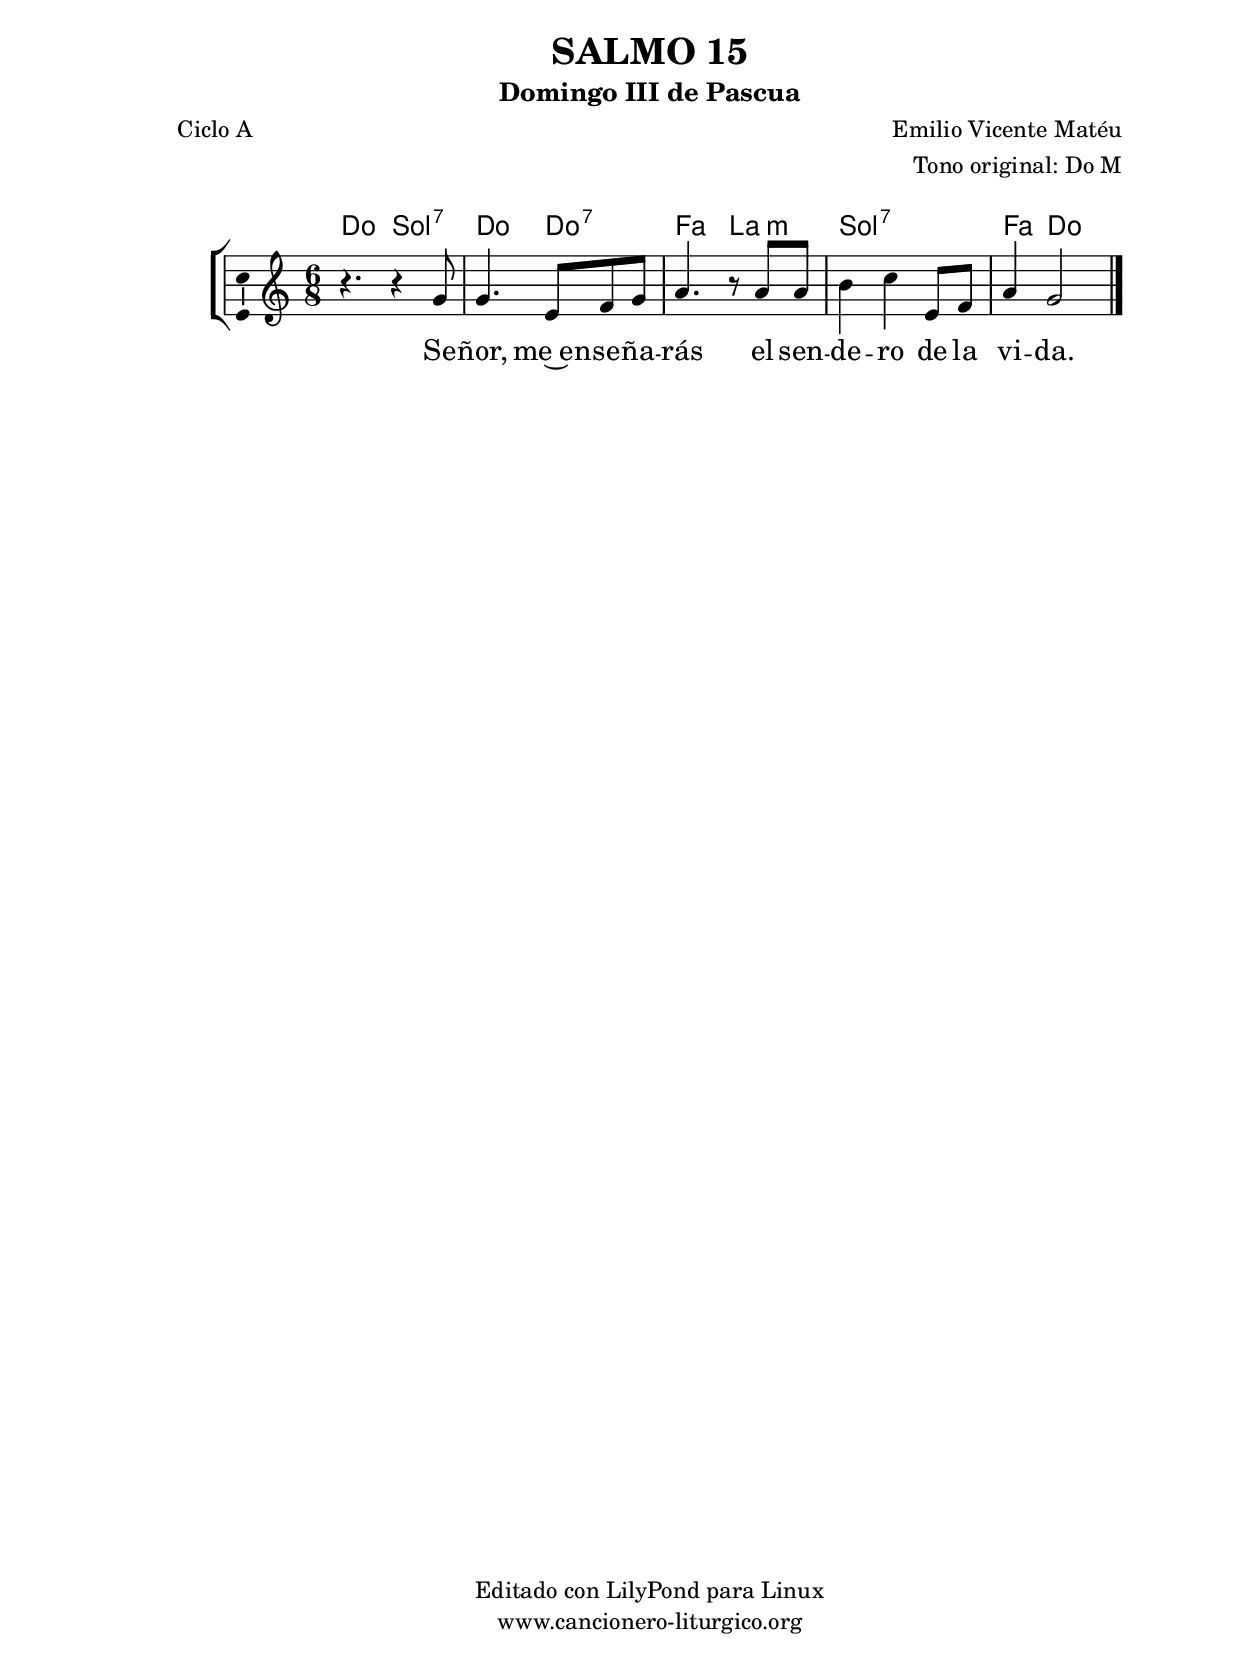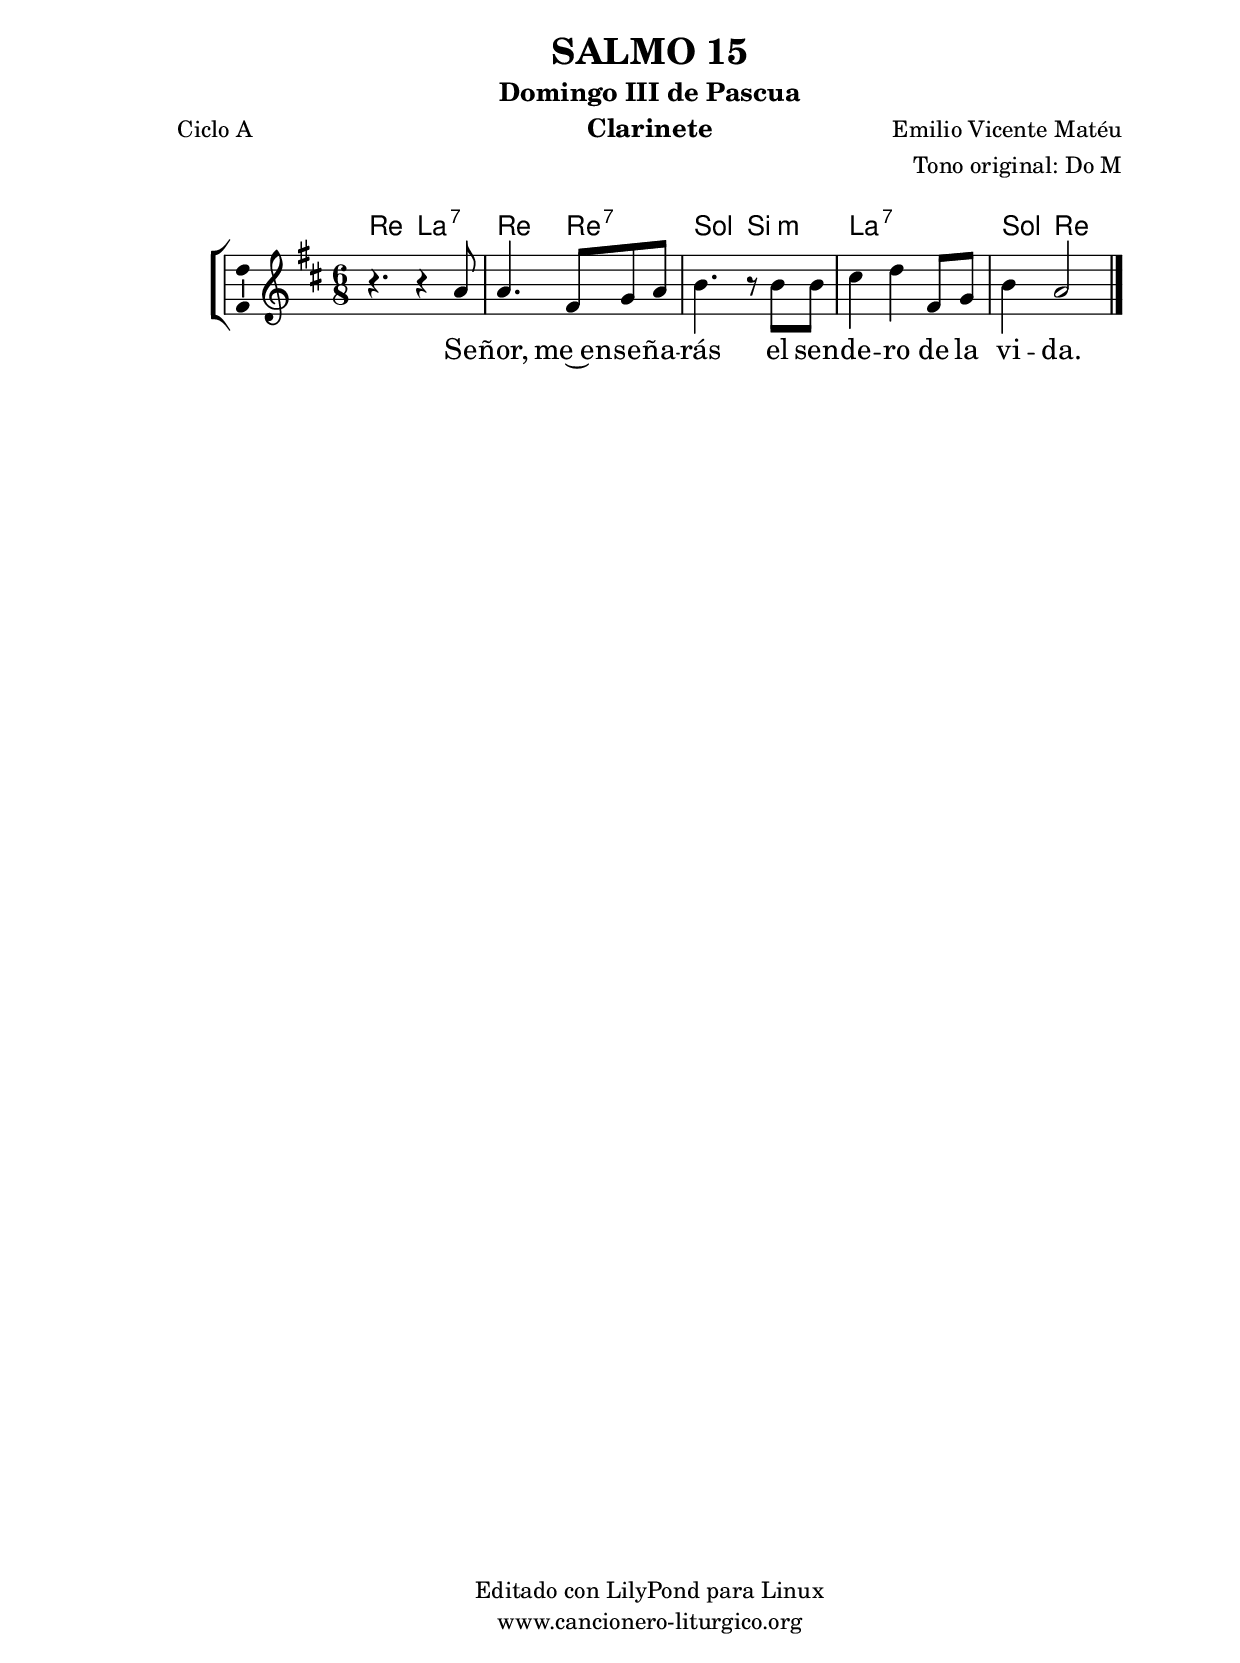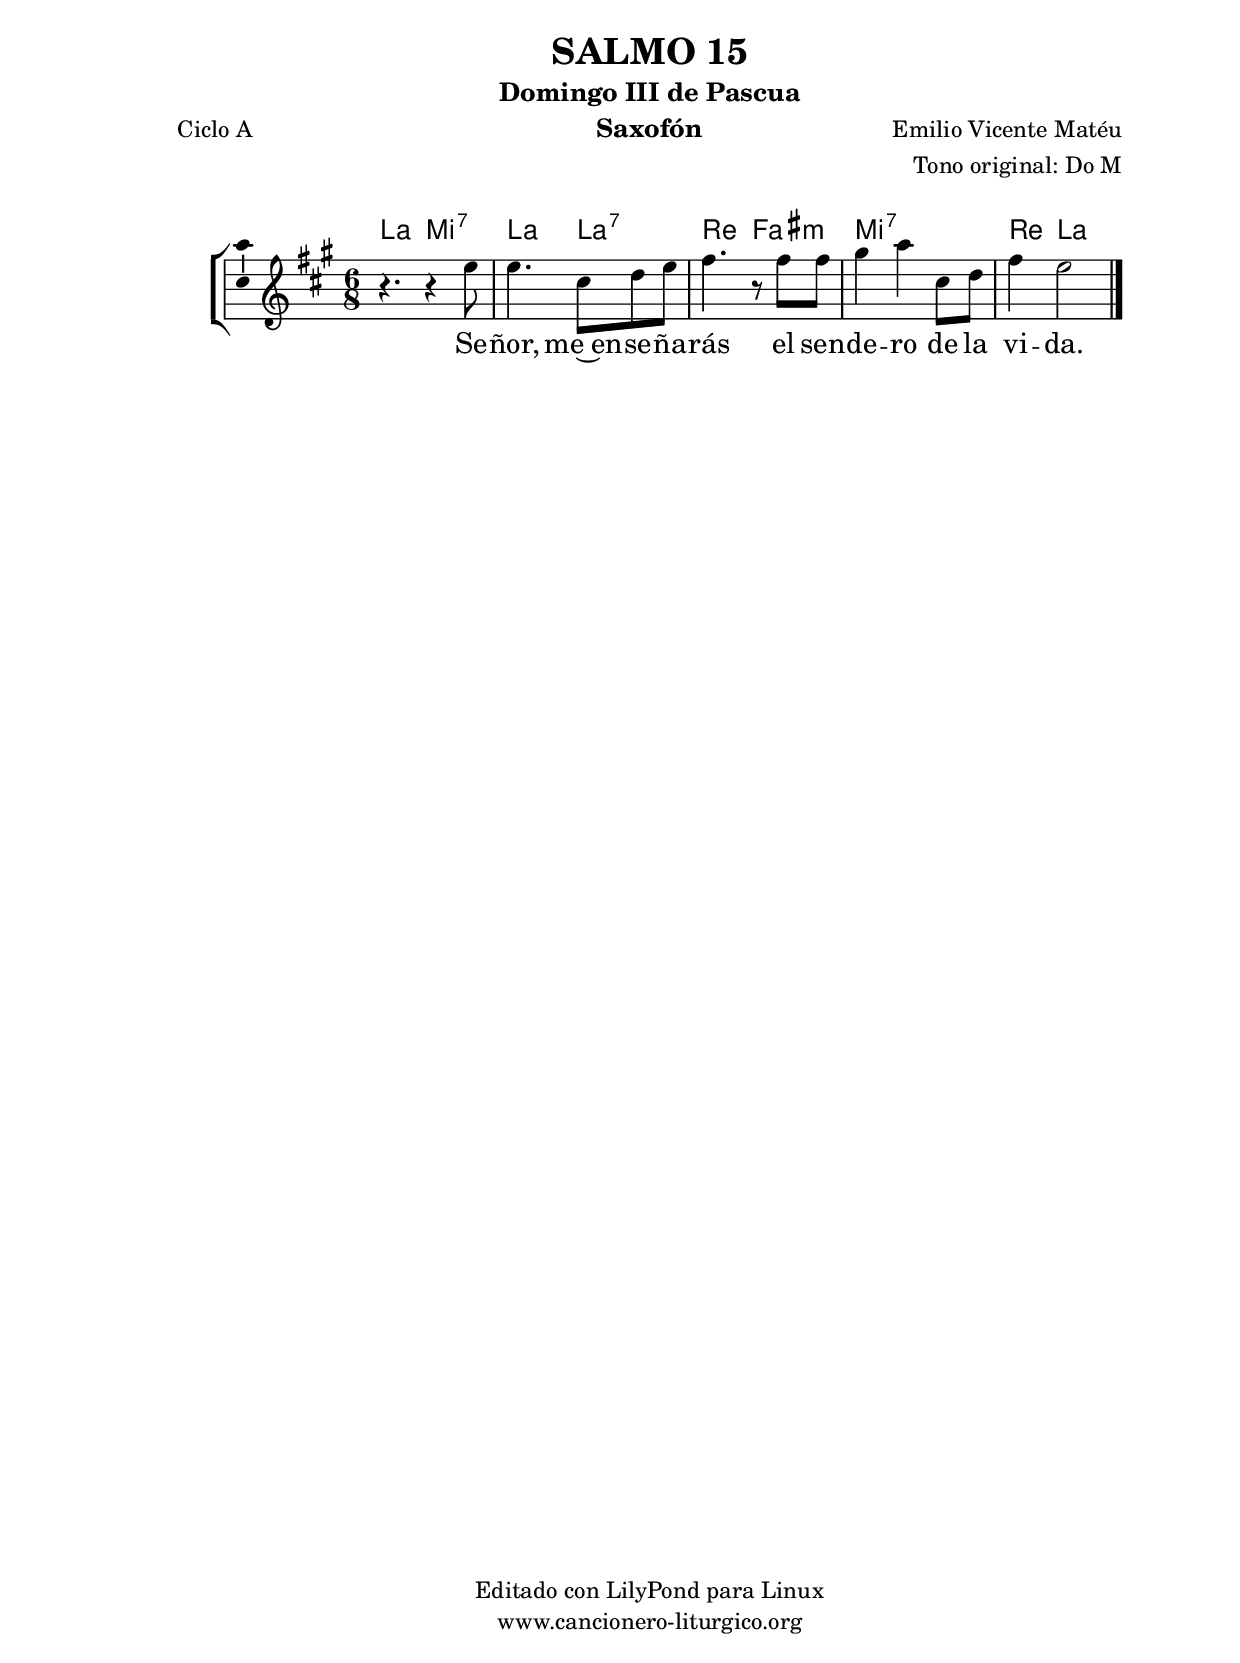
%
%para convertir .midi en .wav:
%timidity filename.midi -Ow -o finename.wav
%
%
%Para convertir de .wav a .mp3:
%lame -h -m j filename.wav
%
%
%para escuchar el midi:
%timidity nombrefichero.midi
%


%versión de lilypond para la que se ha escrito esta partitura:
\version "2.16.0"

	%Tamaño papel
	#(set-default-paper-size "a4")
	%Tamaño partitura
	#(set-global-staff-size 20)
	%No responde al pulsar sobre una nota
	#(ly:set-option 'point-and-click #f)

%parámetros del encabezamiento:
\header {
	title = "SALMO 15"
	subtitle = "Domingo III de Pascua"
	composer = "Emilio Vicente Matéu"
	poet = "Ciclo A"
	meter = ""
	arranger = "Tono original: Do M"
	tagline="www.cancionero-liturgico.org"
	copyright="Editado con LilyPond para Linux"
	tiempo = "Pascua"
	usos = "Salmo"
	letra = "Señor, me enseñarás el sendero de la vida."
	}

%parámetros asociados al papel:
\paper  {
	oddHeaderMarkup = \markup {\fill-line { \on-the-fly #not-first-page \fromproperty #'header:title \on-the-fly #not-first-page \fromproperty #'header:composer }}
	evenHeaderMarkup = \markup {\fill-line { \fromproperty #'header:composer \fromproperty #'header:title }}
	#(set-paper-size "a4")
	print-page-number = ##f
	first-page-number = 1
	print-first-page-number = ##f
%	head-separation = 3.0 \cm
	top-margin = 2.0 \cm
	bottom-margin = 0.5\cm
%%%	bottom-margin = -1.0\cm
	left-margin = 3.0 \cm
	line-width = 16.0 \cm 
	indent = 8\mm
	interscoreline = 2.\mm
	between-system-space = 15\mm
%	para que las partituras no llenen la hoja:
	ragged-bottom = ##t
%	idem para la última hoja:
	ragged-last-bottom = ##f
%	para que las partituras llenen el ancho del papel:
	ragged-last = ##f
	after-title-space = 2.5 \cm
%page-count=1
%system-count=8

	%Flexible Vertical Spacing
%	markup-markup-spacing =
%	#'((basic-distance . 15) (minimum-distance . 15) (padding . 3))
	markup-system-spacing =
	#'((basic-distance . 15) (minimum-distance . 15) (padding . 3))
	system-system-spacing =
	#'((basic-distance . 15) (minimum-distance . 15) (padding . 3))
	score-system-spacing =
	#'((basic-distance . 15) (minimum-distance . 15) (padding . 5))
%	top-system-spacing = % header
%	#'((basic-distance . 8) (minimum-distance . 0) (padding . 3))
%	top-markup-spacing =
%	#'((basic-distance . 20) (minimum-distance . 20) (padding . 3))
	last-bottom-spacing = % footer
	#'((basic-distance . 5) (minimum-distance . 5) (padding . 3))
%	score-markup-spacing =
%	#'((basic-distance . 16) (minimum-distance . 13) (padding . 3))

	}


%parámetros que afectan a toda la partitura:
global =  {
	%clave de sol (G):
	\clef G
	%armadura:
%	\transpose d f
	\key c \major
	\tempo 4=80
	\set Score.tempoHideNote = ##t
	}


acordes = {
	\italianChords
	\chordmode {
%	\transpose d f
{

c4. g:7 c c:7 f a:m g:7 s f4 c2

	}
	}
}

melodia = 
%	\transpose d f
{
	\relative c''{

\time 6/8

r4. r4 g8
g4. e8 f g
a4. r8 a8 a
b4 c e,8 f
a4 g2

	\bar "|."
	}
	}


texto = \lyricmode {
Se -- ñor, me~en -- se -- ña -- rás
el sen -- de -- ro de la vi -- da.
	}


acordesStaff = \context ChordNames = acordesStaff <<
	\set chordChanges = ##t
	\acordes
	>>


vozStaff = \context Voice = vozStaff
\with {\consists "Ambitus_engraver"}
<<
%	\set Staff.instrumentName = ""
%	\set Staff.shortInstrumentName = ""
%	\set Staff.midiInstrument = #"clarinet"
%	\set Staff.midiInstrument = #"cello"
%	\set Staff.midiInstrument = #"flute"
	\set Staff.midiInstrument = #"electric guitar (jazz)"
%	\set Staff.midiInstrument = #"english horn"
%	\set Staff.midiInstrument = #"violin"
%	\set Staff.midiInstrument = #"glockenspiel"
	\set Staff.midiMinimumVolume = #0.7
	\set Staff.midiMaximumVolume = #0.9
	\global
	\melodia
	>>


textoStaff = \context Lyrics = textoStaff <<
	\lyricsto vozStaff \texto
	>>

\book {
	\score {
		\context ChoirStaff {
			\override StaffGroup.SystemStartBracket #'collapse-height = #1
			\override Score.SystemStartBar #'collapse-height = #1
			<<
			\acordesStaff
			\vozStaff
			\textoStaff
			>>
			}
		\layout {
	    		\context {
				\Lyrics
				\override LyricText #'font-size = #2
				}
	   		 \context {
				\Score
				%fontSize = #3
				\override StaffSymbol #'staff-space = #(magstep +3)
				%\override Beam #'thickness = #0.55
				%\override SpacingSpanner #'spacing-increment = #1.0
				%\override Slur #'height-limit = #1.5
				}
			}
		}
	\score {
		\unfoldRepeats
		\context ChoirStaff {
			<<
			\acordesStaff
			\vozStaff
			>>
			}
		\midi {
	  		\context {
	  			\Score
				tempoWholesPerMinute = #(ly:make-moment 70 4)
				}
			}
		}
	}

%Partitura para clarinete
#(define output-suffix "C")
\book {
	\header{
		instrument = "Clarinete"
		}
	\score {
		\context ChoirStaff {
			\override StaffGroup.SystemStartBracket #'collapse-height = #1
			\override Score.SystemStartBar #'collapse-height = #1
\transpose c d
			<<
			\acordesStaff
			\vozStaff
			\textoStaff
			>>
			}
		\layout {
	    		\context {
				\Lyrics
				\override LyricText #'font-size = #2
				}
	   		 \context {
				\Score
				%fontSize = #3
				\override StaffSymbol #'staff-space = #(magstep +3)
				%\override Beam #'thickness = #0.55
				%\override SpacingSpanner #'spacing-increment = #1.0
				%\override Slur #'height-limit = #1.5
				}
			}
		}
	}

%Partitura para saxofón
#(define output-suffix "S")
\book {
	\header{
		instrument = "Saxofón"
		}
	\score {
		\context ChoirStaff {
			\override StaffGroup.SystemStartBracket #'collapse-height = #1
			\override Score.SystemStartBar #'collapse-height = #1
\transpose c a
			<<
			\acordesStaff
			\vozStaff
			\textoStaff
			>>
			}
		\layout {
	    		\context {
				\Lyrics
				\override LyricText #'font-size = #2
				}
	   		 \context {
				\Score
				%fontSize = #3
				\override StaffSymbol #'staff-space = #(magstep +3)
				%\override Beam #'thickness = #0.55
				%\override SpacingSpanner #'spacing-increment = #1.0
				%\override Slur #'height-limit = #1.5
				}
			}
		}
	}

